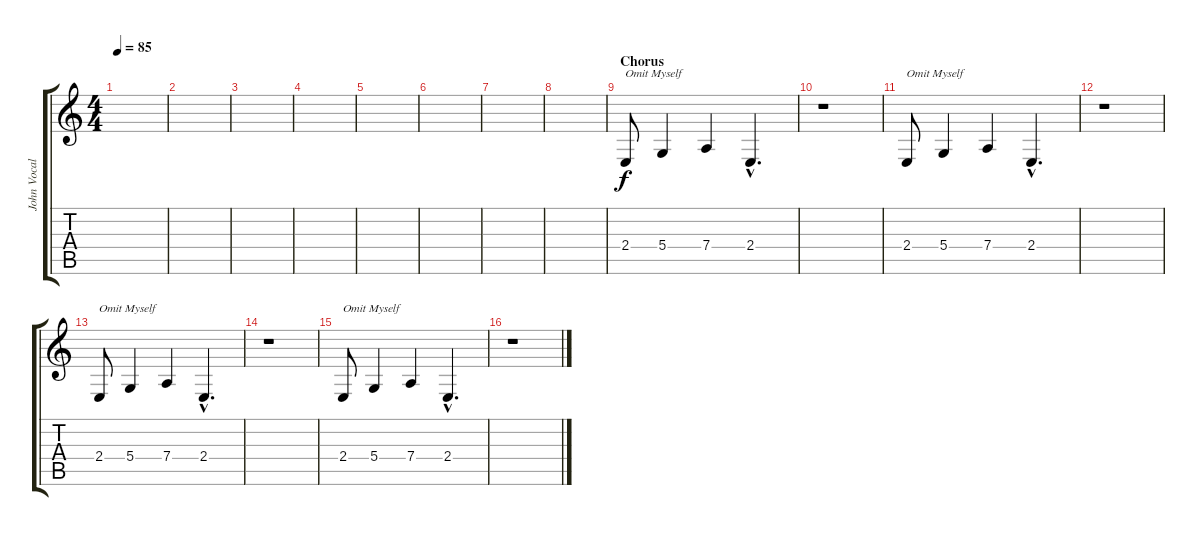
\track ("John Vocals" "John Vocal") {instrument sopranosax}
\staff {score tabs}
\tuning (E4 B3 G3 D3 A2 E2) {hide}
\ts (4 4)
\tempo 85
\clef g2
\ks c
|
|
|
|
|
|
|
|
\section ("" "Chorus")
2.4.8{txt "Omit Myself"} 5.4.4 7.4.4 2.4{hac}.4{d} |
r.1 |
2.4.8{txt "Omit Myself"} 5.4.4 7.4.4 2.4{hac}.4{d} |
r.1 |
2.4.8{txt "Omit Myself"} 5.4.4 7.4.4 2.4{hac}.4{d} |
r.1 |
2.4.8{txt "Omit Myself"} 5.4.4 7.4.4 2.4{hac}.4{d} |
r.1
